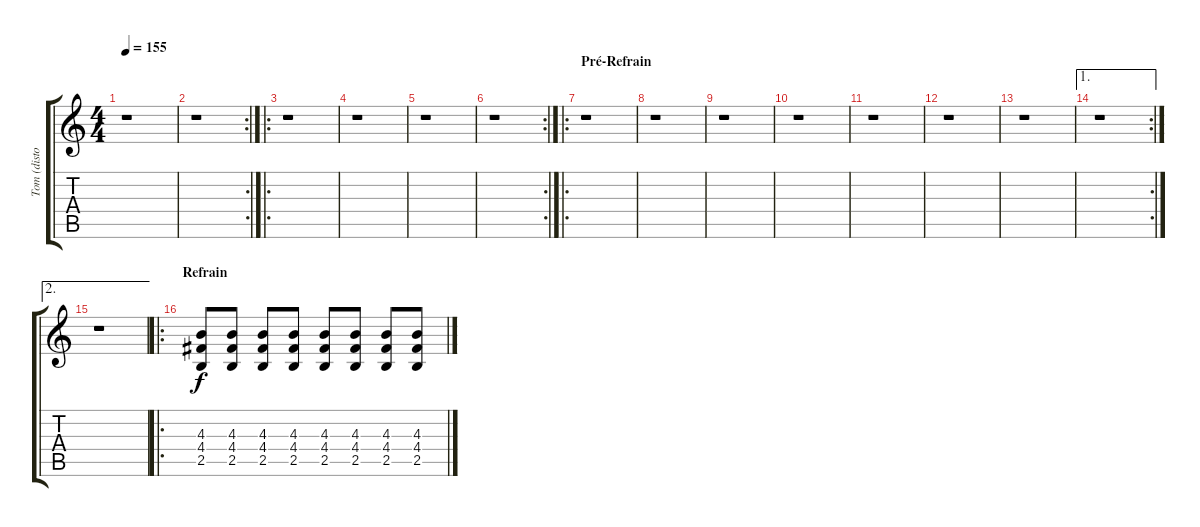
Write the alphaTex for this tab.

\track ("Tom (disto)" "Tom (disto") {instrument overdrivenguitar}
\staff {score tabs}
\tuning (E4 B3 G3 D3 A2 E2) {hide}
\ts (4 4)
\tempo 155
\clef g2
\ks c
r.1{dy f} |
\rc 2
r.1 |
\ro
r.1 |
r.1 |
r.1 |
\rc 2
r.1 |
\ro
\section ("" "Pré-Refrain")
r.1 |
r.1 |
r.1 |
r.1 |
r.1 |
r.1 |
r.1 |
\ae 1
\rc 2
r.1 |
\ae 2
r.1 |
\ro
\section ("" "Refrain")
(4.3 4.4 2.5).8 (4.3 4.4 2.5).8 (4.3 4.4 2.5).8 (4.3 4.4 2.5).8 (4.3 4.4 2.5).8 (4.3 4.4 2.5).8 (4.3 4.4 2.5).8 (4.3 4.4 2.5).8
